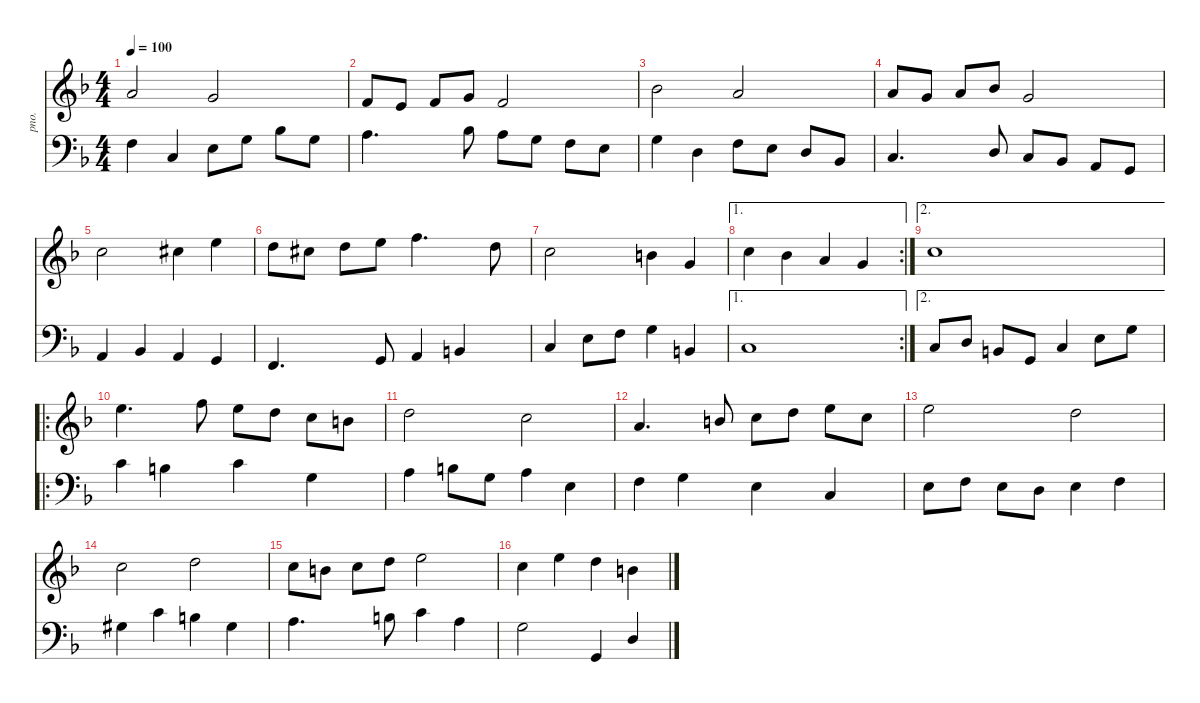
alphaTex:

\defaultSystemsLayout 4
\hideDynamics
\bracketExtendMode nobrackets
\track ("Acoustic Piano" "pno.") {instrument acousticgrandpiano}
\staff {score}
\tuning (E4 B3 G3 D3 A2 E2)
\ts (4 4)
\tempo 100
\clef g2
\ks f
19.4{acc forcenatural}.2{dy mf instrument acousticgrandpiano beam Up} 17.4{acc forcenatural}.2{beam Up} |
15.4{acc forcenatural}.8{beam Up} 14.4{acc forcenatural}.8{beam Up} 15.4{acc forcenatural}.8{beam Up} 17.4{acc forcenatural}.8{beam Up} 15.4{acc forcenatural}.2{beam Up} |
20.4{acc b}.2{beam Down} 19.4{acc forcenatural}.2{beam Up} |
19.4{acc forcenatural}.8{beam Up} 17.4{acc forcenatural}.8{beam Up} 19.4{acc forcenatural}.8{beam Up} 20.4{acc b}.8{beam Up} 17.4{acc forcenatural}.2{beam Up} |
22.4{acc forcenatural}.2{beam Down} 23.4{acc #}.4{beam Down} 26.4{acc forcenatural}.4{beam Down} |
24.4{acc forcenatural}.8{beam Down} 23.4{acc #}.8{beam Down} 24.4{acc forcenatural}.8{beam Down} 26.4{acc forcenatural}.8{beam Down} 27.4{acc forcenatural}.4{d beam Down} 24.4{acc forcenatural}.8{beam Down} |
22.4{acc forcenatural}.2{beam Down} 21.4{acc forcenatural}.4{beam Down} 17.4{acc forcenatural}.4{beam Up} |
\ae 1
\rc 2
22.4{acc forcenatural}.4{beam Down} 20.4{acc b}.4{beam Down} 19.4{acc forcenatural}.4{beam Up} 17.4{acc forcenatural}.4{beam Up} |
\ae 2
22.4{acc forcenatural}.1{beam Down} |
\ro
26.4{acc forcenatural}.4{d beam Down} 27.4{acc forcenatural}.8{beam Down} 26.4{acc forcenatural}.8{beam Down} 24.4{acc forcenatural}.8{beam Down} 22.4{acc forcenatural}.8{beam Down} 21.4{acc forcenatural}.8{beam Down} |
24.4{acc forcenatural}.2{beam Down} 22.4{acc forcenatural}.2{beam Down} |
19.4{acc forcenatural}.4{d beam Up} 21.4{acc forcenatural}.8{beam Up} 22.4{acc forcenatural}.8{beam Down} 24.4{acc forcenatural}.8{beam Down} 26.4{acc forcenatural}.8{beam Down} 22.4{acc forcenatural}.8{beam Down} |
26.4{acc forcenatural}.2{beam Down} 24.4{acc forcenatural}.2{beam Down} |
22.4{acc forcenatural}.2{beam Down} 24.4{acc forcenatural}.2{beam Down} |
22.4{acc forcenatural}.8{beam Down} 21.4{acc forcenatural}.8{beam Down} 22.4{acc forcenatural}.8{beam Down} 24.4{acc forcenatural}.8{beam Down} 26.4{acc forcenatural}.2{beam Down} |
22.4{acc forcenatural}.4{beam Down} 26.4{acc forcenatural}.4{beam Down} 24.4{acc forcenatural}.4{beam Down} 21.4{acc forcenatural}.4{beam Down}
\staff {score}
\tuning (G2 D2 A1 E1 B0)
\clef f4
\ottava regular
\simile none
\ks f
25.4{acc forcenatural}.4{dy mf beam Down} 20.4{acc forcenatural}.4{beam Up} 24.4{acc forcenatural}.8{beam Down} 27.4{acc forcenatural}.8{beam Down} 30.4{acc b}.8{beam Down} 27.4{acc forcenatural}.8{beam Down} |
29.4{acc forcenatural}.4{d beam Down} 30.4{acc b}.8{beam Down} 29.4{acc forcenatural}.8{beam Down} 27.4{acc forcenatural}.8{beam Down} 25.4{acc forcenatural}.8{beam Down} 24.4{acc forcenatural}.8{beam Down} |
27.4{acc forcenatural}.4{beam Down} 22.4{acc forcenatural}.4{beam Down} 25.4{acc forcenatural}.8{beam Down} 24.4{acc forcenatural}.8{beam Down} 22.4{acc forcenatural}.8{beam Up} 18.4{acc b}.8{beam Up} |
20.4{acc forcenatural}.4{d beam Up} 22.4{acc forcenatural}.8{beam Up} 20.4{acc forcenatural}.8{beam Up} 18.4{acc b}.8{beam Up} 17.4{acc forcenatural}.8{beam Up} 15.4{acc forcenatural}.8{beam Up} |
17.4{acc forcenatural}.4{beam Up} 18.4{acc b}.4{beam Up} 17.4{acc forcenatural}.4{beam Up} 15.4{acc forcenatural}.4{beam Up} |
13.4{acc forcenatural}.4{d beam Up} 15.4{acc forcenatural}.8{beam Up} 17.4{acc forcenatural}.4{beam Up} 19.4{acc forcenatural}.4{beam Up} |
20.4{acc forcenatural}.4{beam Up} 24.4{acc forcenatural}.8{beam Down} 25.4{acc forcenatural}.8{beam Down} 27.4{acc forcenatural}.4{beam Down} 19.4{acc forcenatural}.4{beam Up} |
20.4{acc forcenatural}.1{beam Up} |
20.4{acc forcenatural}.8{beam Up} 22.4{acc forcenatural}.8{beam Up} 19.4{acc forcenatural}.8{beam Up} 15.4{acc forcenatural}.8{beam Up} 20.4{acc forcenatural}.4{beam Up} 24.4{acc forcenatural}.8{beam Down} 27.4{acc forcenatural}.8{beam Down} |
32.4{acc forcenatural}.4{beam Down} 31.4{acc forcenatural}.4{beam Down} 32.4{acc forcenatural}.4{beam Down} 27.4{acc forcenatural}.4{beam Down} |
29.4{acc forcenatural}.4{beam Down} 31.4{acc forcenatural}.8{beam Down} 27.4{acc forcenatural}.8{beam Down} 29.4{acc forcenatural}.4{beam Down} 24.4{acc forcenatural}.4{beam Down} |
25.4{acc forcenatural}.4{beam Down} 27.4{acc forcenatural}.4{beam Down} 24.4{acc forcenatural}.4{beam Down} 20.4{acc forcenatural}.4{beam Up} |
24.4{acc forcenatural}.8{beam Down} 25.4{acc forcenatural}.8{beam Down} 24.4{acc forcenatural}.8{beam Down} 22.4{acc forcenatural}.8{beam Down} 24.4{acc forcenatural}.4{beam Down} 25.4{acc forcenatural}.4{beam Down} |
28.4{acc #}.4{beam Down} 32.4{acc forcenatural}.4{beam Down} 31.4{acc forcenatural}.4{beam Down} 28.4{acc #}.4{beam Down} |
29.4{acc forcenatural}.4{d beam Down} 31.4{acc forcenatural}.8{beam Down} 32.4{acc forcenatural}.4{beam Down} 29.4{acc forcenatural}.4{beam Down} |
27.4{acc forcenatural}.2{beam Down} 15.4{acc forcenatural}.4{beam Up} 22.4{acc forcenatural}.4{beam Up}
